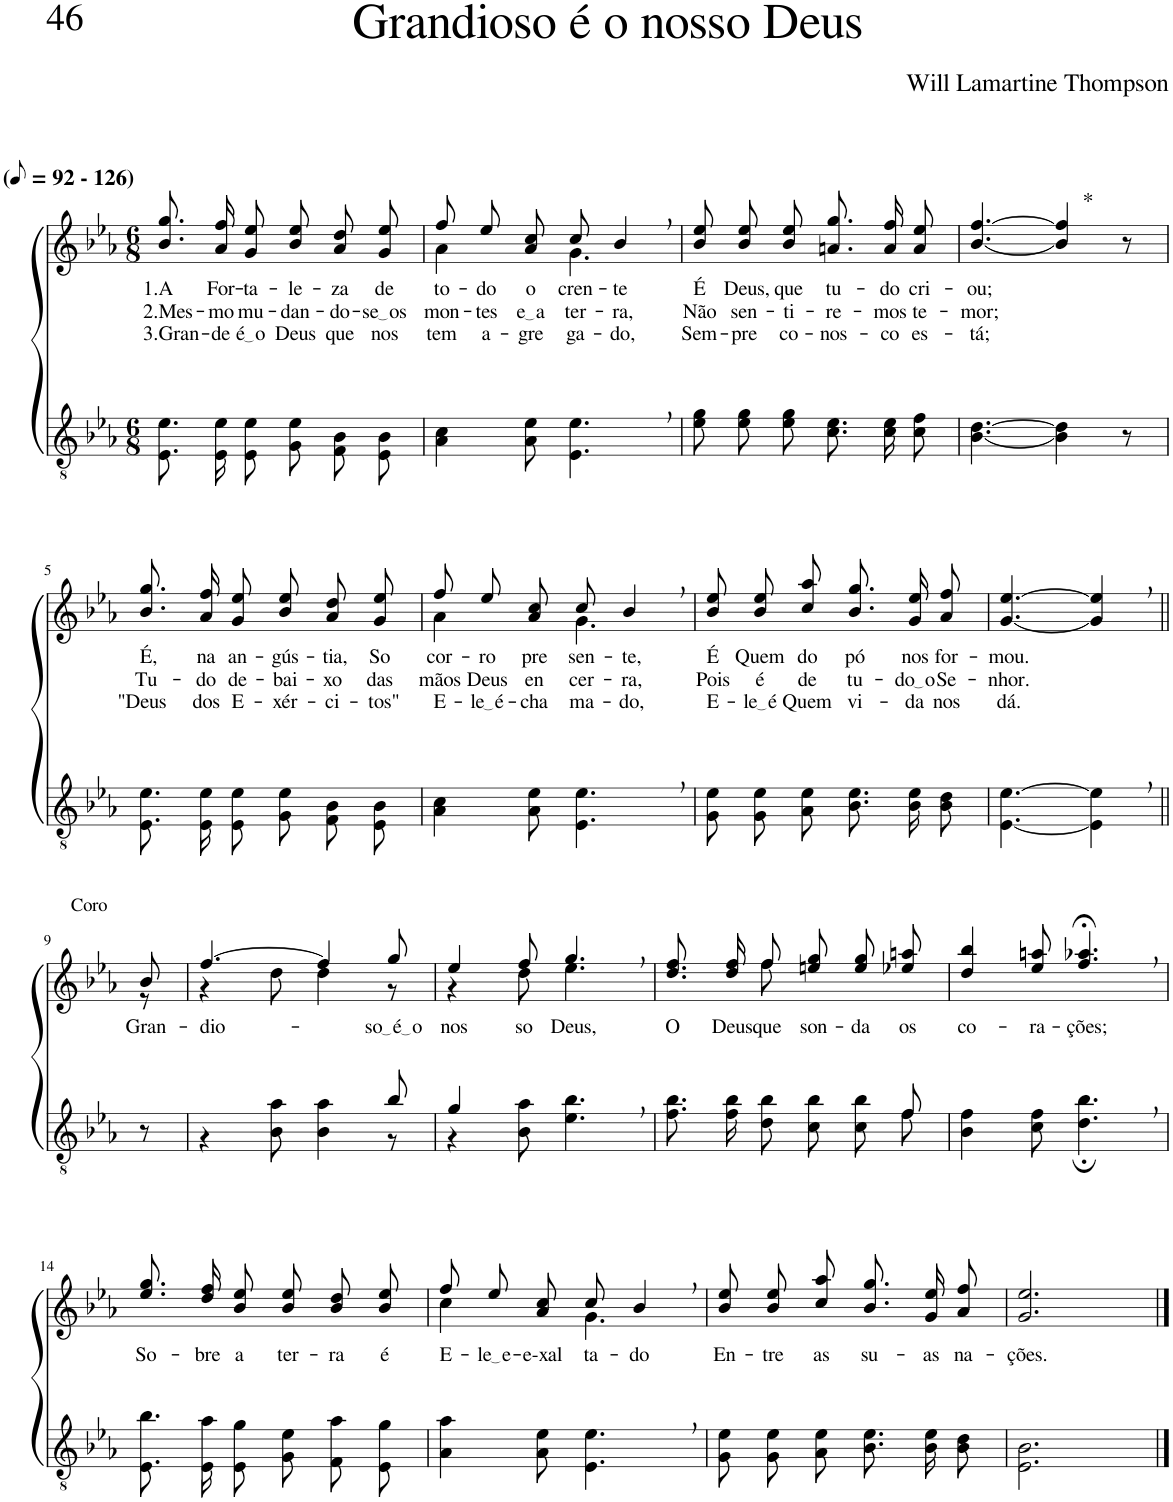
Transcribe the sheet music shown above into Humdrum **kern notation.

**kern	**kern	**text	**text	**text	**harte
*part2	*part1	*part1	*part1	*part1	*part1
*staff2	*staff1	*staff1	*staff1	*staff1	*
*I"Parte III e IV	*I"Parte I e II	*	*	*	*
*clefGv2	*clefG2	*	*	*	*
*Trd4c7	*Trd4c7	*	*	*	*
*k[b-e-a-]	*k[b-e-a-]	*	*	*	*
*M6/8	*M6/8	*	*	*	*
*MM46	*MM46	*	*	*	*
=1	=1	=1	=1	=1	=1
!	!LO:TX:a:B:t=(	!	!	!	!
!	!LO:TX:a:B:t=- 126)	!	!	!	!
!	!	!LO:LY:b	!LO:LY:b	!LO:LY:b	!
8.E-/ 8.e-/L	8.b-\ 8.gg\L	1.A	2.Mes-	3.Gran-	.
!	!	!LO:LY:b	!LO:LY:b	!LO:LY:b	!
16E-/ 16e-/K	16a-\ 16ff\K	For-	-mo	-de	.
!	!	!LO:LY:b	!LO:LY:b	!LO:LY:b	!
8E-/ 8e-/J	8g\ 8ee-\J	-ta-	mu-	é o	.
!	!	!LO:LY:b	!LO:LY:b	!LO:LY:b	!
8G/ 8e-/L	8b-\ 8ee-\L	-le-	-dan-	Deus	.
!	!	!LO:LY:b	!LO:LY:b	!LO:LY:b	!
8F/ 8B-/	8a-\ 8dd\	-za	-do-	que	.
!	!	!LO:LY:b	!LO:LY:b	!LO:LY:b	!
8E-/ 8B-/J	8g\ 8ee-\J	de	se os	nos	.
=2	=2	=2	=2	=2	=2
*	*^	*	*	*	*
!	!	!	!LO:LY:b	!LO:LY:b	!LO:LY:b	!
4A-\ 4c\	8ff\L	4a-\	to-	mon-	tem	.
!	!	!	!LO:LY:b	!LO:LY:b	!LO:LY:b	!
.	8ee-\	.	-do	-tes	a-	.
!	!	!	!LO:LY:b	!LO:LY:b	!LO:LY:b	!
8A-\ 8e-\	8a-\ 8cc\J	8ryy	o	e a	-gre-	.
!	!	!	!LO:LY:b	!LO:LY:b	!LO:LY:b	!
4.E-\, 4.e-\,	8cc/	4.g\	cren-	ter-	-ga-	.
!	!	!	!LO:LY:b	!LO:LY:b	!LO:LY:b	!
.	4b-,/	.	-te	-ra,	-do,	.
*	*v	*v	*	*	*	*
=3	=3	=3	=3	=3	=3
!	!	!LO:LY:b	!LO:LY:b	!LO:LY:b	!
8e-\ 8g\L	8b-\ 8ee-\L	É	Não	Sem-	.
!	!	!LO:LY:b	!LO:LY:b	!LO:LY:b	!
8e-\ 8g\	8b-\ 8ee-\	Deus,	sen-	-pre	.
!	!	!LO:LY:b	!LO:LY:b	!LO:LY:b	!
8e-\ 8g\J	8b-\ 8ee-\J	que	-ti-	co-	.
!	!	!LO:LY:b	!LO:LY:b	!LO:LY:b	!
8.c\ 8.e-\L	8.an\ 8.gg\L	tu-	-re-	-nos-	.
!	!	!LO:LY:b	!LO:LY:b	!LO:LY:b	!
16c\ 16e-\K	16a\ 16ff\K	-do	-mos	-co	.
!	!	!LO:LY:b	!LO:LY:b	!LO:LY:b	!
8c\ 8f\J	8a\ 8ee-\J	cri-	te-	es-	.
=4	=4	=4	=4	=4	=4
!	!	!LO:LY:b	!LO:LY:b	!LO:LY:b	!
[4.B-\ [4.d\	[4.b-/ [4.ff/	-ou;	-mor;	-tá;	.
!	!	!	!	!	!LO:H:kt=*
4B-\] 4d\]	4b-/] 4ff/]	.	.	.	N
8r	8r	.	.	.	.
!!LO:LB:g=z
=5	=5	=5	=5	=5	=5
!	!	!LO:LY:b	!LO:LY:b	!LO:LY:b	!
8.E-/ 8.e-/L	8.b-\ 8.gg\L	É,	-Tu-	"Deus	.
!	!	!LO:LY:b	!LO:LY:b	!LO:LY:b	!
16E-/ 16e-/K	16a-\ 16ff\K	na	-do	dos	.
!	!	!LO:LY:b	!LO:LY:b	!LO:LY:b	!
8E-/ 8e-/J	8g\ 8ee-\J	an-	de-	E-	.
!	!	!LO:LY:b	!LO:LY:b	!LO:LY:b	!
8G/ 8e-/L	8b-\ 8ee-\L	-gús-	-bai-	-xér-	.
!	!	!LO:LY:b	!LO:LY:b	!LO:LY:b	!
8F/ 8B-/	8a-\ 8dd\	-tia,	-xo	-ci-	.
!	!	!LO:LY:b	!LO:LY:b	!LO:LY:b	!
8E-/ 8B-/J	8g\ 8ee-\J	So-	das	-tos"	.
=6	=6	=6	=6	=6	=6
*	*^	*	*	*	*
!	!	!	!LO:LY:b	!LO:LY:b	!LO:LY:b	!
4A-\ 4c\	8ff\L	4a-\	-cor-	mãos	E-	.
!	!	!	!LO:LY:b	!LO:LY:b	!LO:LY:b	!
.	8ee-\	.	-ro	Deus	le é	.
!	!	!	!LO:LY:b	!LO:LY:b	!LO:LY:b	!
8A-\ 8e-\	8a-\ 8cc\J	8ryy	pre-	en-	-cha-	.
!	!	!	!LO:LY:b	!LO:LY:b	!LO:LY:b	!
4.E-\, 4.e-\,	8cc/	4.g\	-sen-	cer-	-ma-	.
!	!	!	!LO:LY:b	!LO:LY:b	!LO:LY:b	!
.	4b-,/	.	-te,	-ra,	-do,	.
*	*v	*v	*	*	*	*
=7	=7	=7	=7	=7	=7
!	!	!LO:LY:b	!LO:LY:b	!LO:LY:b	!
8G\ 8e-\L	8b-\ 8ee-\L	É	Pois	E-	.
!	!	!LO:LY:b	!LO:LY:b	!LO:LY:b	!
8G\ 8e-\	8b-\ 8ee-\	Quem	é	le é	.
!	!	!LO:LY:b	!LO:LY:b	!LO:LY:b	!
8A-\ 8e-\J	8cc\ 8aa-\J	do	de	Quem	.
!	!	!LO:LY:b	!LO:LY:b	!LO:LY:b	!
8.B-\ 8.e-\L	8.b-\ 8.gg\L	pó	tu-	vi-	.
!	!	!LO:LY:b	!LO:LY:b	!LO:LY:b	!
16B-\ 16e-\K	16g\ 16ee-\K	nos	do o	-da	.
!	!	!LO:LY:b	!LO:LY:b	!LO:LY:b	!
8B-\ 8d\J	8a-\ 8ff\J	for-	Se-	nos	.
=8	=8	=8	=8	=8	=8
!	!	!LO:LY:b	!LO:LY:b	!LO:LY:b	!
[4.E-\ [4.e-\	[4.g/ [4.ee-/	-mou.	-nhor.	dá.	.
4E-\], 4e-\],	4g/], 4ee-/],	.	.	.	.
!!LO:LB:g=z
=9||	=9||	=9||	=9||	=9||	=9||
!	!LO:TX:a:t=Coro	!	!	!	!
!	!	!LO:LY:b	!	!	!
*	*^	*	*	*	*
8r	8b-/	8r	Gran-	.	.	.
=10	=10	=10	=10	=10	=10	=10
*^	*	*	*	*	*	*
!	!	!	!	!LO:LY:b	!	!	!
2ryy	4r	[4.ff/	4r	-dio-	.	.	.
.	8B-\ 8a-\	.	8dd\	.	.	.	.
.	4B-\ 4a-\	4ff/]	4dd\	.	.	.	.
8ryy	.	.	.	.	.	.	.
!	!	!	!	!LO:LY:b	!	!	!
8b-/	8r	8gg/	8r	so é o	.	.	.
=11	=11	=11	=11	=11	=11	=11	=11
!	!	!	!	!LO:LY:b	!	!	!
4g/	4r	4ee-/	4r	nos-	.	.	.
!	!	!	!	!LO:LY:b	!	!	!
2ryy	8B-\ 8a-\	8ff/	8dd\	-so	.	.	.
!	!	!	!	!LO:LY:b	!	!	!
.	4.e-\ 4.b-\	4.gg,/	4.ee-\	Deus,	.	.	.
=12	=12	=12	=12	=12	=12	=12	=12
!	!	!	!	!LO:LY:b	!	!	!
8.f\ 8.b-\L	8ryy	4ryy	8.dd\ 8.ff\L	O	.	.	.
!	!	!	!	!LO:LY:b	!	!	!
*v	*v	*	*	*	*	*	*
16f\ 16b-\K	.	16dd\ 16ff\K	Deus	.	.	.
!	!	!	!LO:LY:b	!	!	!
8d\ 8b-\J	8ff\	8ff\J	que	.	.	.
!	!	!	!LO:LY:b	!	!	!
8c\ 8b-\L	4.ryy	8een\ 8gg\L	son-	.	.	.
!	!	!	!LO:LY:b	!	!	!
8c\ 8b-\	.	8ee\ 8gg\	-da	.	.	.
*^	*	*	*	*	*	*
!	!	!	!	!LO:LY:b	!	!	!
8f\J	8f/	.	8ee-X\ 8aan\J	os	.	.	.
=13	=13	=13	=13	=13	=13	=13	=13
!	!	!	!	!LO:LY:b	!	!	!
*v	*v	*	*	*	*	*	*
*	*v	*v	*	*	*	*
4B-\ 4f\	4dd/ 4bb-/	co-	.	.	.
!	!	!LO:LY:b	!	!	!
8c\ 8f\	8ee-/ 8aan/	-ra-	.	.	.
!	!	!LO:LY:b	!	!	!
4.d\;, 4.b-\;,	4.ff/;<, 4.aa-X/;<,	-ções;	.	.	.
!!LO:LB:g=z
=14	=14	=14	=14	=14	=14
!	!	!LO:LY:b	!	!	!
8.E-\ 8.b-\L	8.ee-\ 8.gg\L	So-	.	.	.
!	!	!LO:LY:b	!	!	!
16E-\ 16a-\K	16dd\ 16ff\K	-bre	.	.	.
!	!	!LO:LY:b	!	!	!
8E-\ 8g\J	8b-\ 8ee-\J	a	.	.	.
!	!	!LO:LY:b	!	!	!
8G\ 8e-\L	8b-\ 8ee-\L	ter-	.	.	.
!	!	!LO:LY:b	!	!	!
8F\ 8a-\	8b-\ 8dd\	-ra	.	.	.
!	!	!LO:LY:b	!	!	!
8E-\ 8g\J	8b-\ 8ee-\J	é	.	.	.
=15	=15	=15	=15	=15	=15
*	*^	*	*	*	*
!	!	!	!LO:LY:b	!	!	!
4A-\ 4a-\	8ff\L	4cc\	E-	.	.	.
!	!	!	!LO:LY:b	!	!	!
.	8ee-\	.	le e	.	.	.
!	!	!	!LO:LY:b	!	!	!
8A-\ 8e-\	8a-\ 8cc\J	8ryy	-e-xal-	.	.	.
!	!	!	!LO:LY:b	!	!	!
4.E-\, 4.e-\,	8cc/	4.g\	-ta-	.	.	.
!	!	!	!LO:LY:b	!	!	!
.	4b-,/	.	-do	.	.	.
*	*v	*v	*	*	*	*
=16	=16	=16	=16	=16	=16
!	!	!LO:LY:b	!	!	!
8G\ 8e-\L	8b-\ 8ee-\L	En-	.	.	.
!	!	!LO:LY:b	!	!	!
8G\ 8e-\	8b-\ 8ee-\	-tre	.	.	.
!	!	!LO:LY:b	!	!	!
8A-\ 8e-\J	8cc\ 8aa-\J	as	.	.	.
!	!	!LO:LY:b	!	!	!
8.B-\ 8.e-\L	8.b-\ 8.gg\L	su-	.	.	.
!	!	!LO:LY:b	!	!	!
16B-\ 16e-\K	16g\ 16ee-\K	-as	.	.	.
!	!	!LO:LY:b	!	!	!
8B-\ 8d\J	8a-\ 8ff\J	na-	.	.	.
=17	=17	=17	=17	=17	=17
!	!	!LO:LY:b	!	!	!
2.E-\ 2.B-\	2.g/ 2.ee-/	-ções.	.	.	.
==	==	==	==	==	==
*-	*-	*-	*-	*-	*-
